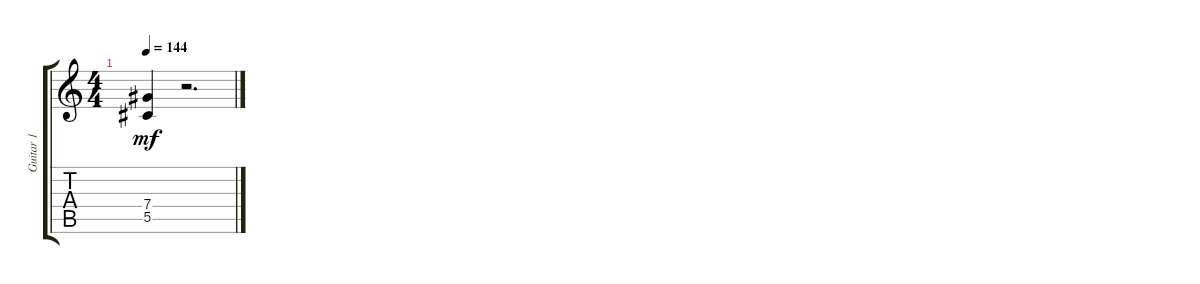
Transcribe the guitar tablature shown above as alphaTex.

\track ("Guitar 1" "Guitar 1") {instrument distortionguitar}
\staff {score tabs}
\tuning (Eb4 Bb3 Gb3 Db3 Ab2 Eb2) {hide}
\ts (4 4)
\tempo 144
\clef g2
\ks c
(7.4{t} 5.5{t}).4{dy mf} r.2{d}
